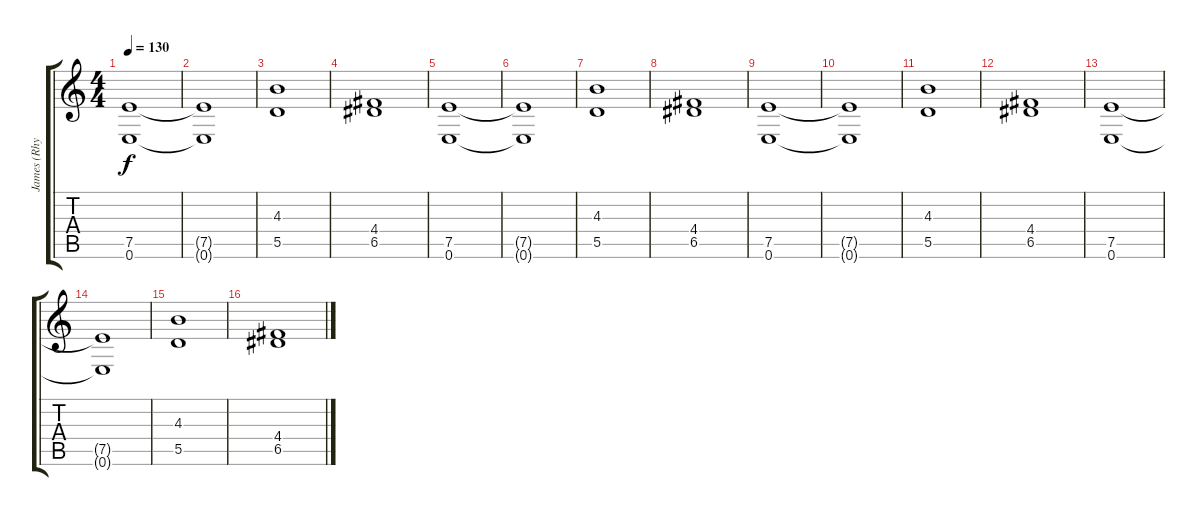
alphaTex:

\track ("James (Rhythm Guitar)" "James (Rhy") {instrument distortionguitar}
\staff {score tabs}
\tuning (E4 B3 G3 D3 A2 E2) {hide}
\ts (4 4)
\tempo 130
\clef g2
\ks c
(7.5 0.6).1{dy f volume 0 instrument overdrivenguitar} |
(7.5{t} 0.6{t}).1{volume 1} |
(4.3 5.5).1 |
(4.4 6.5).1{volume 2} |
(7.5 0.6).1 |
(7.5{t} 0.6{t}).1 |
(4.3 5.5).1{volume 3} |
(4.4 6.5).1 |
(7.5 0.6).1 |
(7.5{t} 0.6{t}).1{volume 4} |
(4.3 5.5).1 |
(4.4 6.5).1 |
(7.5 0.6).1{volume 7} |
(7.5{t} 0.6{t}).1 |
(4.3 5.5).1{volume 8} |
(4.4 6.5).1
